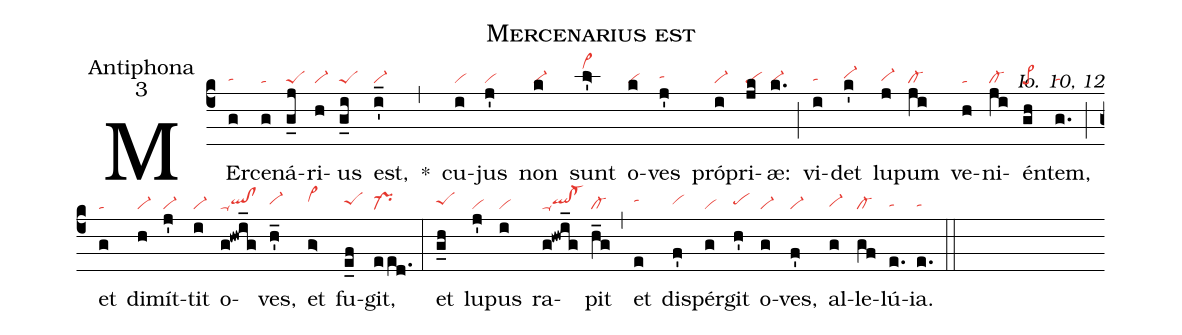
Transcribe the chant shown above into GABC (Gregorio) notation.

name: Mercenarius est;
office-part: Antiphona;
mode: 3;
commentary: Io. 10, 12;
nabc-lines: 1;
%%
(c4)
MEr(g|tahg)ce(g|ta)ná(g_j|peS)ri(h|vi-)us(g_i|peS) est,(i'_|vi-) *(,)
cu(i|vi)jus(j'|vi) non(k|vi-) sunt(l>'|vi>hl) o(k|vi)ves(j'|tahh) pró(i|vi-)pri(jk|pe)æ:(k.|vi-) (;)
vi(i|tahg)det(k'|vi-hh) lu(j|vi-hg)pum(ji|cl-) ve(h|ta)ni(ji|cl-)én(gh|pe>)tem,(g.|tahg) (;)
et(g|ta) di(h|vi-)mít(j'|vi-)tit(i|vi-) o(g!hwi_g|ta-qlhh!clhh)ves,(h'_|vi-hh) et(g>|vi>hi) fu(e_f|peShh)git,(eed.|pr-) (:)
et(g_h|peShh) lu(j'|vi)pus(i|vi) ra(g!hwi_g|ta-qlhh!cl-hh)pit(h_g|cl-) (,)
et(e|tahi) di(f'|vihh)spér(g|vi)git(h'|pehh) o(g|vi-)ves,(f'|vi-) al(g|vi-hg)le(gf|cl-)lú(e.|tahg)ia.(e.|tahg) (::)
